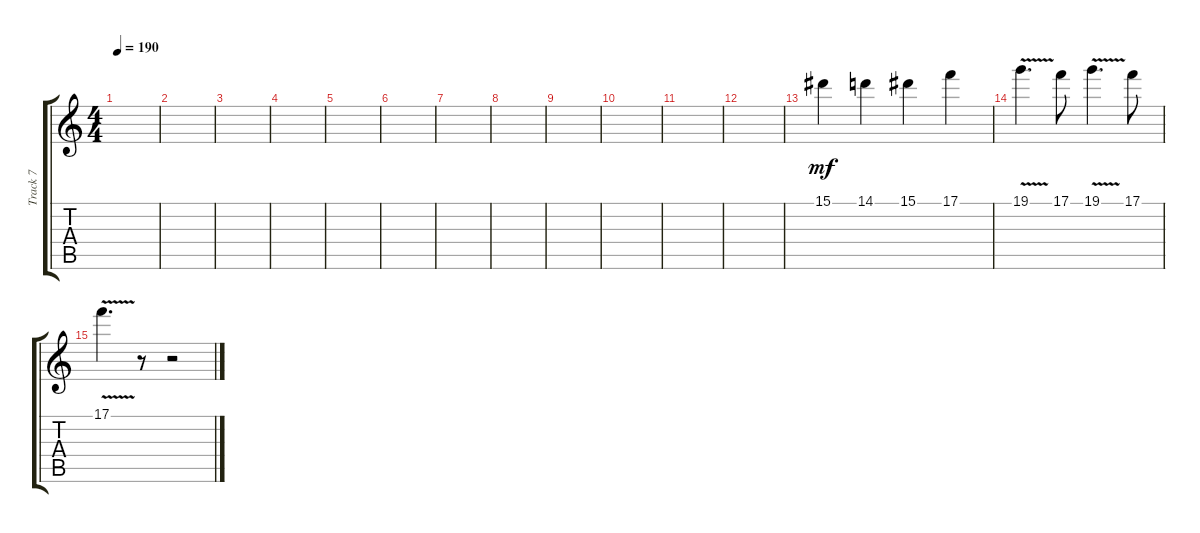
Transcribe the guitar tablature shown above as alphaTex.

\track ("Track 7" "Track 7") {instrument distortionguitar}
\staff {score tabs}
\tuning (C4 G3 Eb3 Bb2 F2 C2) {hide}
\ts (4 4)
\tempo 190
\clef g2
\ks c
|
|
|
|
|
|
|
|
|
|
|
|
15.1.4{dy mf} 14.1.4 15.1.4 17.1.4 |
19.1{v}.4{d} 17.1.8 19.1{v}.4{d} 17.1.8 |
17.1{v}.4{d} r.8 r.2
